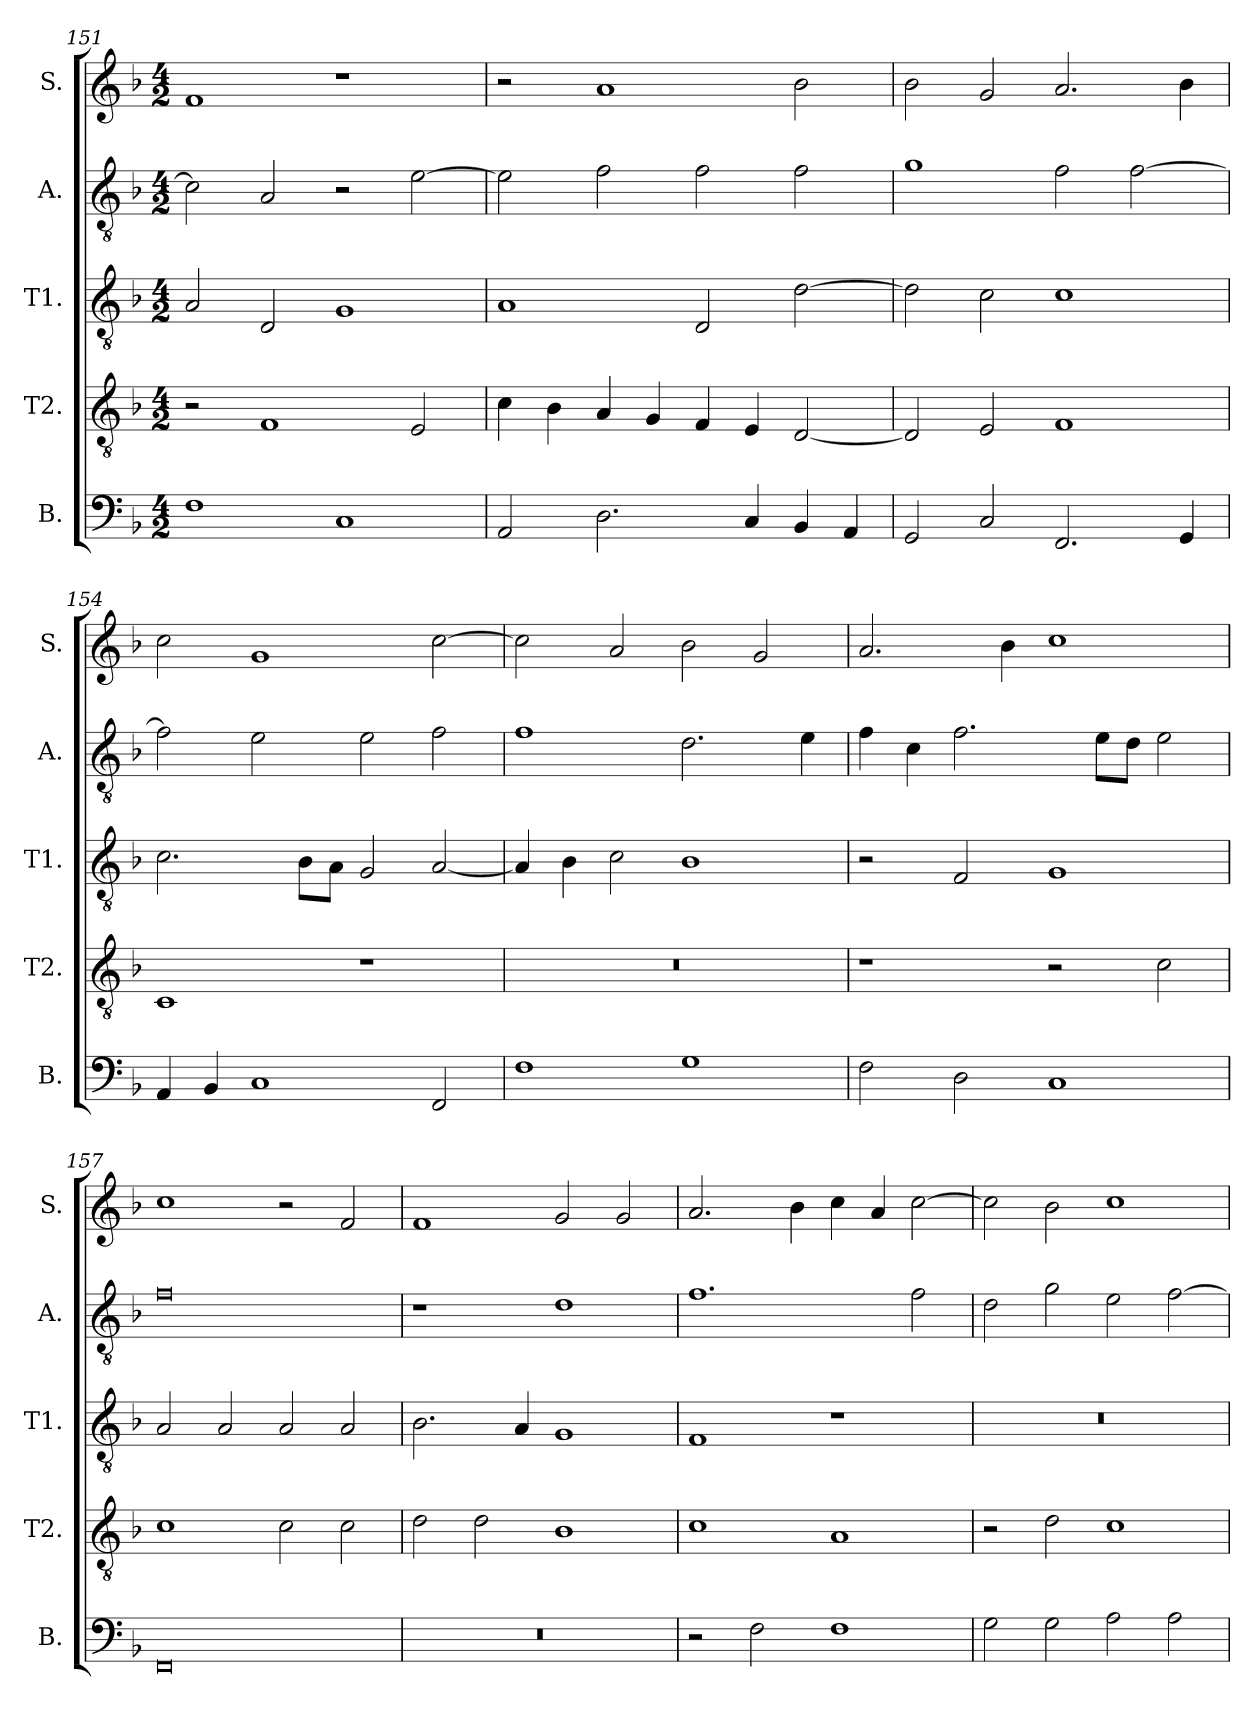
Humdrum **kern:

**kern	**kern	**kern	**kern	**kern
*part5	*part4	*part3	*part2	*part1
*staff5	*staff4	*staff3	*staff2	*staff1
*I"B.	*I"T2.	*I"T1.	*I"A.	*I"S.
*I'B.	*I'T2.	*I'T1.	*I'A.	*I'S.
*clefF4	*clefGv2	*clefGv2	*clefGv2	*clefG2
*k[b-]	*k[b-]	*k[b-]	*k[b-]	*k[b-]
*F:	*F:	*F:	*F:	*F:
*M4/2	*M4/2	*M4/2	*M4/2	*M4/2
=151	=151	=151	=151	=151
1F	2r	2A/	2c\]	1f
.	1F	2D/	2A/	.
1C	.	1G	2r	1r
.	2E/	.	[2e\	.
=152	=152	=152	=152	=152
2AA/	4c\	1A	2e\]	2r
.	4B-\	.	.	.
2.D\	4A/	.	2f\	1a
.	4G/	.	.	.
.	4F/	2D/	2f\	.
4C/	4E/	.	.	.
4BB-/	[2D/	[2d\	2f\	2b-\
4AA/	.	.	.	.
=153	=153	=153	=153	=153
2GG/	2D/]	2d\]	1g	2b-\
2C/	2E/	2c\	.	2g/
2.FF/	1F	1c	2f\	2.a/
.	.	.	[2f\	.
4GG/	.	.	.	4b-\
!!LO:PB:g=z
=154	=154	=154	=154	=154
4AA/	1C	2.c\	2f\]	2cc\
4BB-/	.	.	.	.
1C	.	.	2e\	1g
.	.	8B-\L	.	.
.	.	8A\J	.	.
.	1r	2G/	2e\	.
2FF/	.	[2A/	2f\	[2cc\
=155	=155	=155	=155	=155
1F	0r	4A/]	1f	2cc\]
.	.	4B-\	.	.
.	.	2c\	.	2a/
1G	.	1B-	2.d\	2b-\
.	.	.	.	2g/
.	.	.	4e\	.
=156	=156	=156	=156	=156
2F\	1r	2r	4f\	2.a/
.	.	.	4c\	.
2D\	.	2F/	2.f\	.
.	.	.	.	4b-\
1C	2r	1G	.	1cc
.	.	.	8e\L	.
.	.	.	8d\J	.
.	2c\	.	2e\	.
=157	=157	=157	=157	=157
0FF	1c	2A/	0f	1cc
.	.	2A/	.	.
.	2c\	2A/	.	2r
.	2c\	2A/	.	2f/
!!LO:LB:g=z
=158	=158	=158	=158	=158
0r	2d\	2.B-\	1r	1f
.	2d\	.	.	.
.	.	4A/	.	.
.	1B-	1G	1d	2g/
.	.	.	.	2g/
=159	=159	=159	=159	=159
2r	1c	1F	1.f	2.a/
2F\	.	.	.	.
.	.	.	.	4b-\
1F	1A	1r	.	4cc\
.	.	.	.	4a/
.	.	.	2f\	[2cc\
=160	=160	=160	=160	=160
2G\	2r	0r	2d\	2cc\]
2G\	2d\	.	2g\	2b-\
2A\	1c	.	2e\	1cc
2A\	.	.	[2f\	.
=	=	=	=	=
*-	*-	*-	*-	*-
